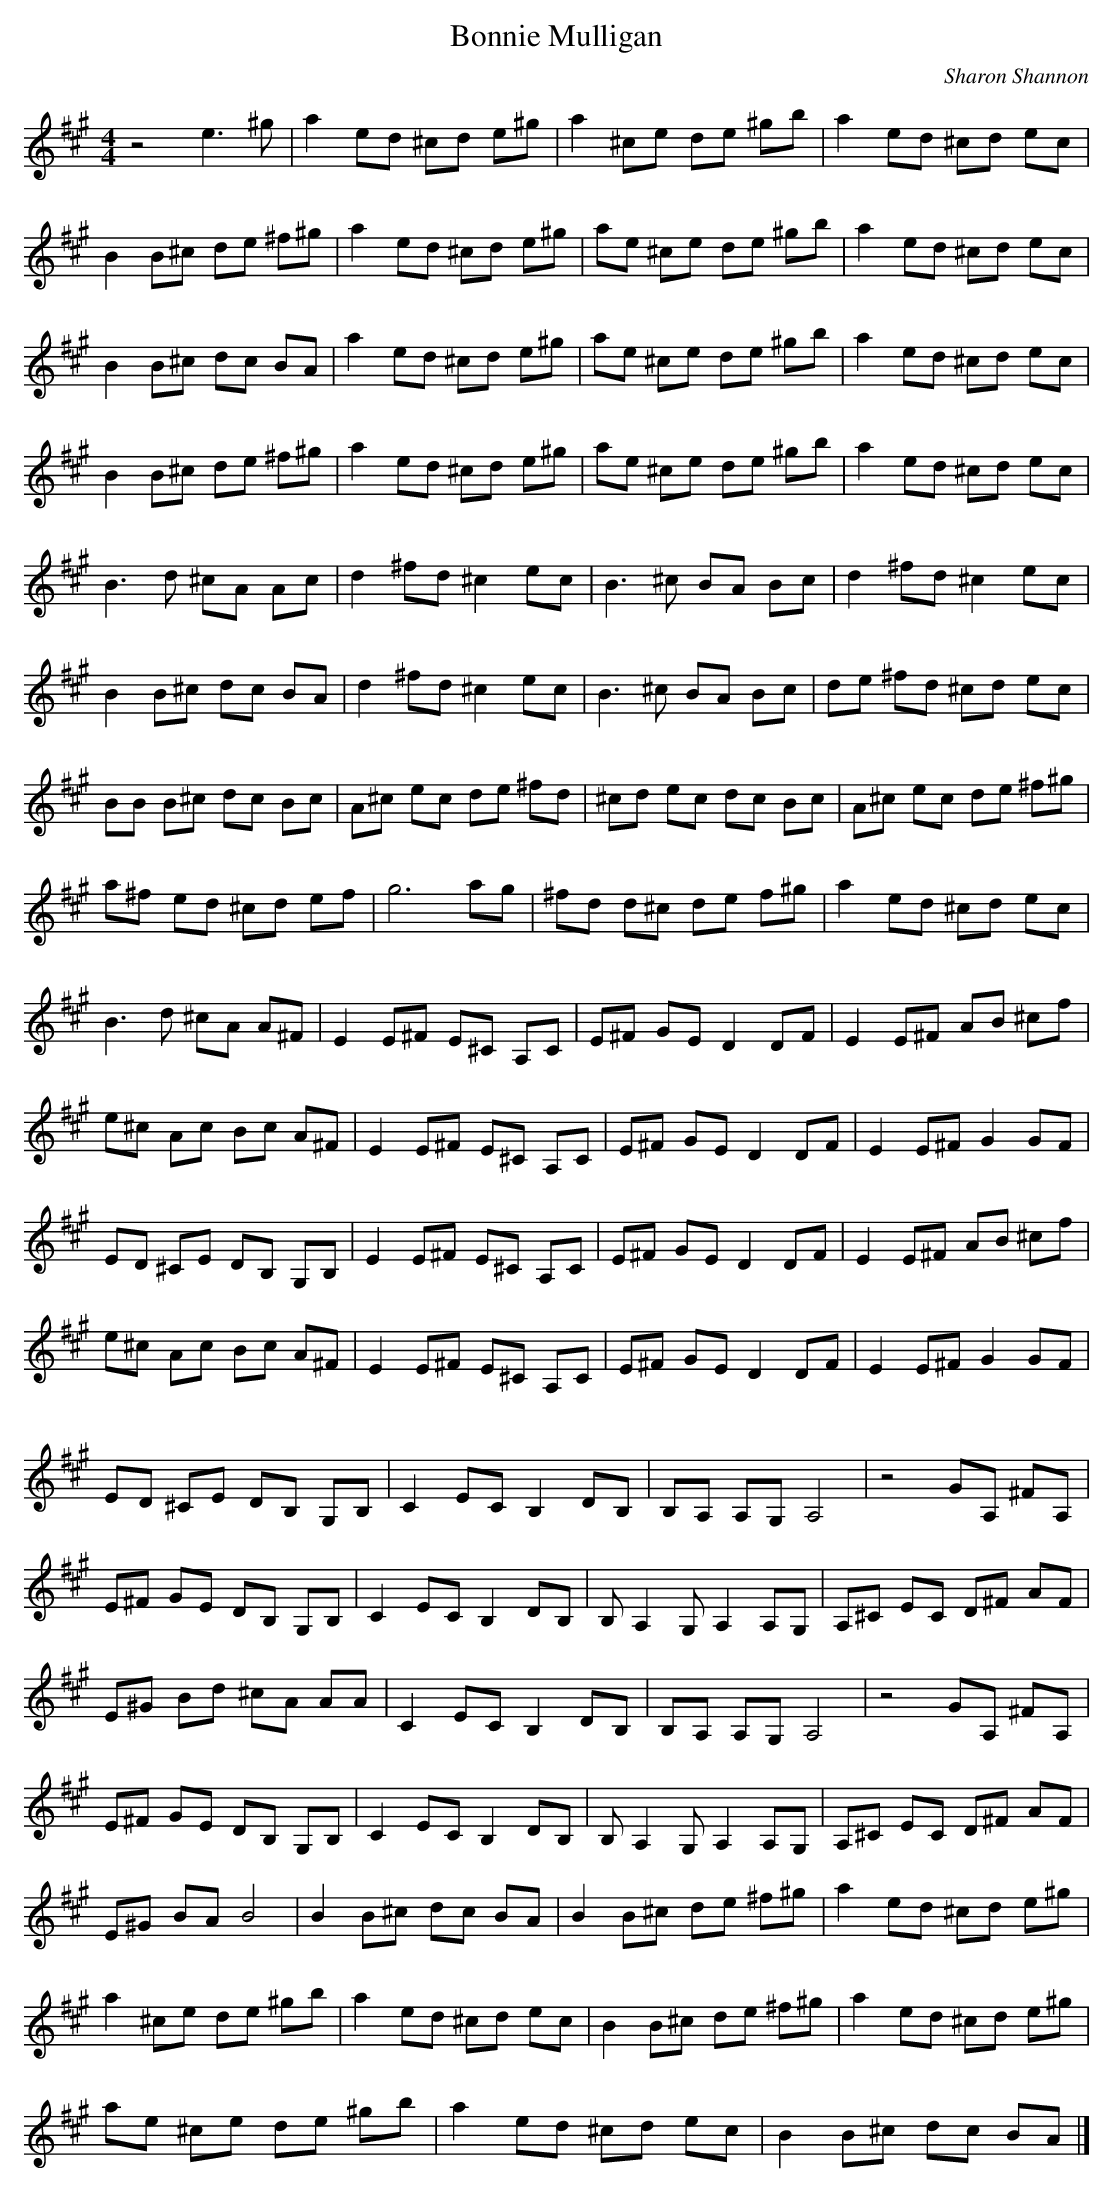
X:1
T:Bonnie Mulligan
C:Sharon Shannon
M: 4/4
L: 1/8
K:A
z4 e3 ^g |a2 ed ^cd e^g |a2 ^ce de ^gb |a2 ed ^cd ec |
B2 B^c de ^f^g |a2 ed ^cd e^g |ae ^ce de ^gb |a2 ed ^cd ec |
B2 B^c dc BA |a2 ed ^cd e^g |ae ^ce de ^gb |a2 ed ^cd ec |
B2 B^c de ^f^g |a2 ed ^cd e^g |ae ^ce de ^gb |a2 ed ^cd ec |
B3 d ^cA Ac |d2 ^fd ^c2 ec |B3 ^c BA Bc |d2 ^fd ^c2 ec |
B2 B^c dc BA |d2 ^fd ^c2 ec |B3 ^c BA Bc |de ^fd ^cd ec |
BB B^c dc Bc |A^c ec de ^fd |^cd ec dc Bc |A^c ec de ^f^g |
a^f ed ^cd ef |g6 ag |^fd d^c de f^g |a2 ed ^cd ec |
B3 d ^cA A^F |E2 E^F E^C A,C |E^F GE D2 DF |E2 E^F AB ^cf |
e^c Ac Bc A^F |E2 E^F E^C A,C |E^F GE D2 DF |E2 E^F G2 GF |
ED ^CE DB, G,B, |E2 E^F E^C A,C |E^F GE D2 DF |E2 E^F AB ^cf |
e^c Ac Bc A^F |E2 E^F E^C A,C |E^F GE D2 DF |E2 E^F G2 GF |
ED ^CE DB, G,B, |C2 EC B,2 DB, |B,A, A,G, A,4 |z4 GA, ^FA, |
E^F GE DB, G,B, |C2 EC B,2 DB, |B, A,2 G, A,2 A,G, |A,^C EC D^F AF |
E^G Bd ^cA AA |C2 EC B,2 DB, |B,A, A,G, A,4 |z4 GA, ^FA, |
E^F GE DB, G,B, |C2 EC B,2 DB, |B, A,2 G, A,2 A,G, |A,^C EC D^F AF |
E^G BA B4 |B2 B^c dc BA |B2 B^c de ^f^g |a2 ed ^cd e^g |
a2 ^ce de ^gb |a2 ed ^cd ec |B2 B^c de ^f^g |a2 ed ^cd e^g |
ae ^ce de ^gb |a2 ed ^cd ec |B2 B^c dc BA |]
